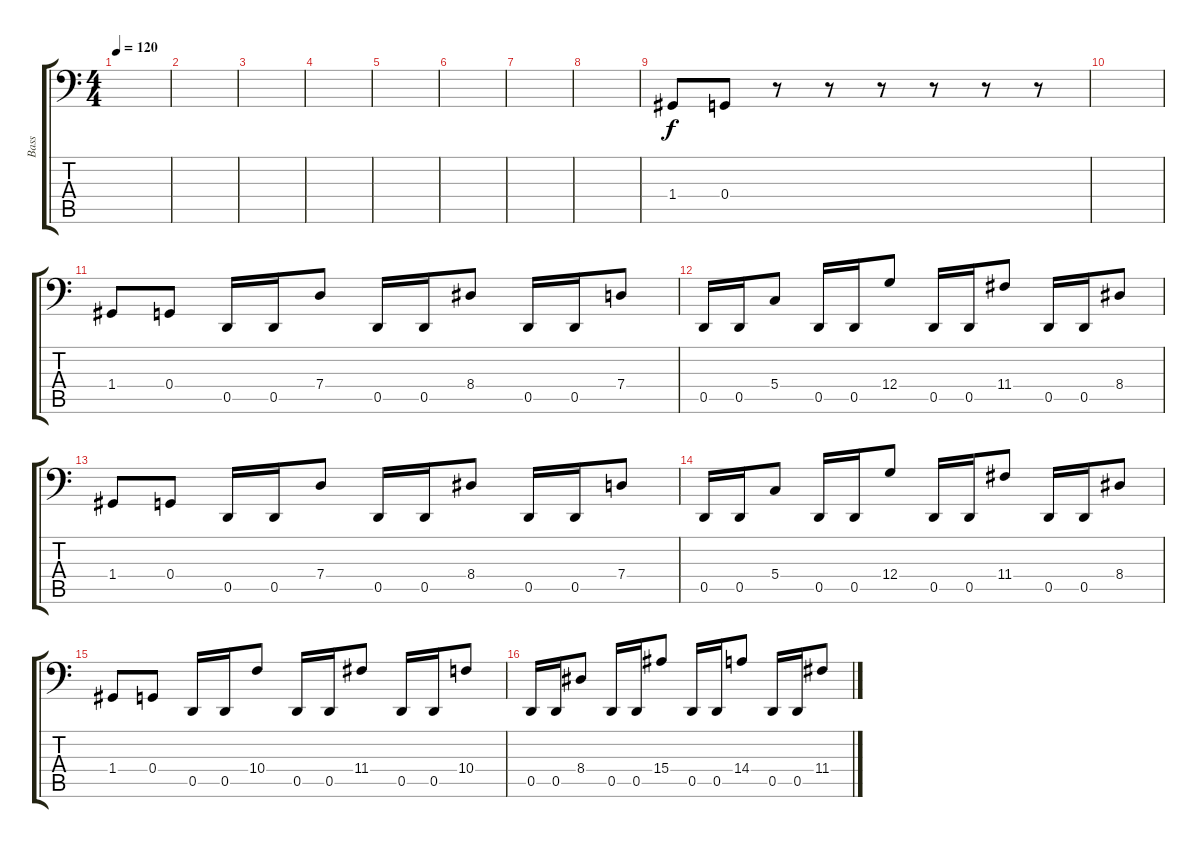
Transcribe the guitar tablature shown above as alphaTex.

\track ("Bass" "Bass") {instrument electricbasspick}
\staff {score tabs}
\tuning (Bb2 F2 C2 G1 D1 A0) {hide}
\ts (4 4)
\tempo 120
\clef f4
\ks c
|
|
|
|
|
|
|
|
1.4.8{volume 11} 0.4.8 r.8 r.8 r.8 r.8 r.8 r.8 |
|
1.4.8 0.4.8 0.5.16 0.5.16 7.4.8 0.5.16 0.5.16 8.4.8 0.5.16 0.5.16 7.4.8 |
0.5.16 0.5.16 5.4.8 0.5.16 0.5.16 12.4.8 0.5.16 0.5.16 11.4.8 0.5.16 0.5.16 8.4.8 |
1.4.8 0.4.8 0.5.16 0.5.16 7.4.8 0.5.16 0.5.16 8.4.8 0.5.16 0.5.16 7.4.8 |
0.5.16 0.5.16 5.4.8 0.5.16 0.5.16 12.4.8 0.5.16 0.5.16 11.4.8 0.5.16 0.5.16 8.4.8 |
1.4.8 0.4.8 0.5.16 0.5.16 10.4.8 0.5.16 0.5.16 11.4.8 0.5.16 0.5.16 10.4.8 |
0.5.16 0.5.16 8.4.8 0.5.16 0.5.16 15.4.8 0.5.16 0.5.16 14.4.8 0.5.16 0.5.16 11.4.8
